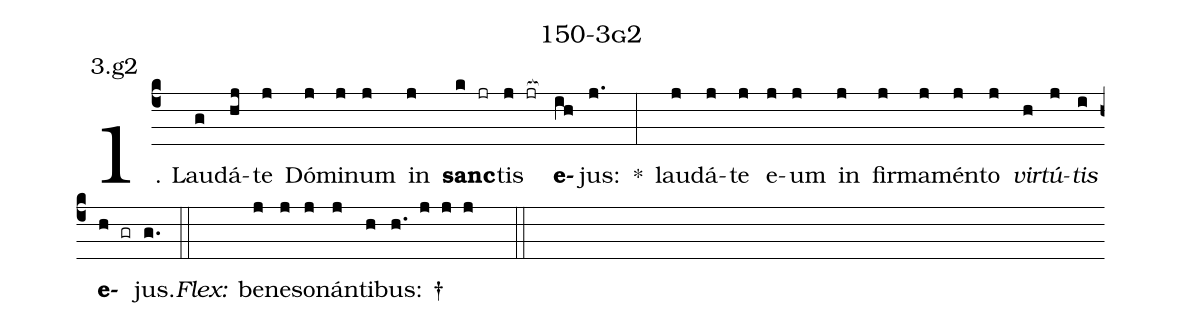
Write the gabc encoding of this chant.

name: 150-3g2;
annotation: 3.g2;
%%
(c4)1. Lau(g)dá(hj)te(j) Dó(j)mi(j)num(j) in(j) <b>sanc</b>(k jr)tis(j jr[ocb:1{]) <b>e</b>(ih[ocb:0}])jus:(j.) *(:) lau(j)dá(j)te(j) e(j)um(j) in(j) fir(j)ma(j)mén(j)to(j) <i>vir</i>(h)<i>tú</i>(j)<i>tis</i>(i) <b>e</b>(h gr)jus.(g.) (::)
<i>Flex:</i>()  be(j)ne(j)so(j)nán(j)ti(h)bus: †(h. j j j  ::)
